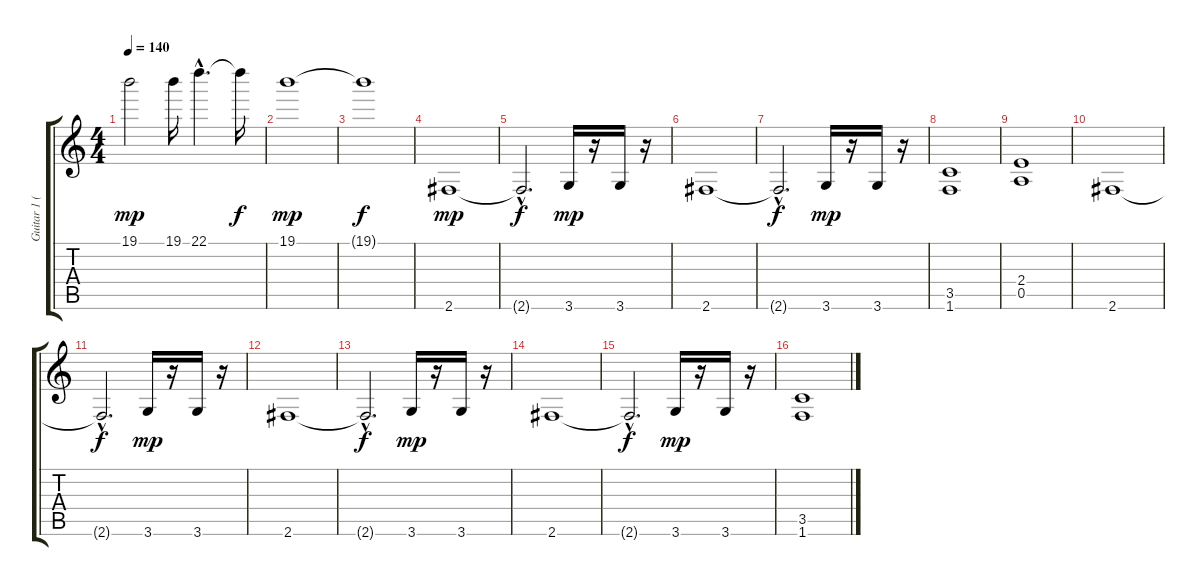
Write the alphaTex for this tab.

\track ("Guitar 1 (Rhythm)           " "Guitar 1 (") {instrument overdrivenguitar}
\staff {score tabs}
\tuning (E4 B3 G3 D3 A2 E2) {hide}
\ts (4 4)
\tempo 140
\clef g2
\ks c
19.1.2{dy mp} 19.1.16 22.1{hac}.4{d} 22.1{t}.16{dy f} |
19.1.1{dy mp} |
19.1{t}.1{dy f} |
2.6.1{dy mp} |
2.6{hac t}.2{d dy f} 3.6.16{dy mp} r.16 3.6.16 r.16 |
2.6.1 |
2.6{hac t}.2{d dy f} 3.6.16{dy mp} r.16 3.6.16 r.16 |
(3.5 1.6).1 |
(2.4 0.5).1 |
2.6.1 |
2.6{hac t}.2{d dy f} 3.6.16{dy mp} r.16 3.6.16 r.16 |
2.6.1 |
2.6{hac t}.2{d dy f} 3.6.16{dy mp} r.16 3.6.16 r.16 |
2.6.1 |
2.6{hac t}.2{d dy f} 3.6.16{dy mp} r.16 3.6.16 r.16 |
(3.5 1.6).1
